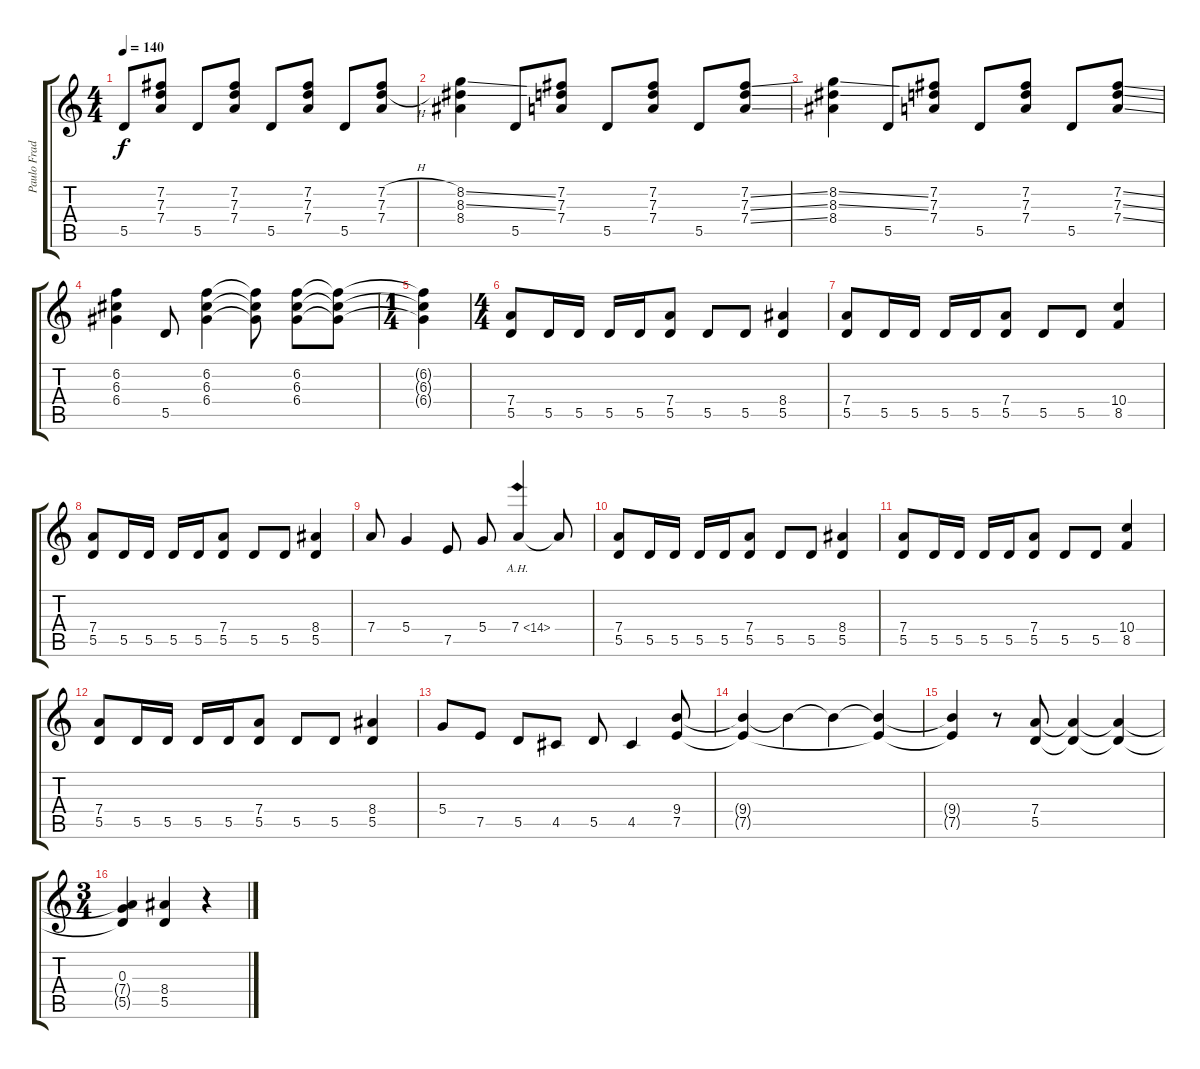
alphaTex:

\track ("Paulo Frade" "Paulo Frad") {instrument distortionguitar}
\staff {score tabs}
\tuning (E4 B3 G3 D3 A2 E2) {hide}
\ts (4 4)
\tempo 140
\clef g2
\ks c
5.5.8{dy f} (7.2 7.3 7.4).8 5.5.8 (7.2 7.3 7.4).8 5.5.8 (7.2 7.3 7.4).8 5.5.8 (7.2{h} 7.3{h} 7.4).8 |
(8.2{ss} 8.3{ss} 8.4).4 5.5.8 (7.2 7.3 7.4).8 5.5.8 (7.2 7.3 7.4).8 5.5.8 (7.2{ss} 7.3{ss} 7.4{ss}).8 |
(8.2{ss} 8.3{ss} 8.4).4 5.5.8 (7.2 7.3 7.4).8 5.5.8 (7.2 7.3 7.4).8 5.5.8 (7.2{ss} 7.3{ss} 7.4{ss}).8 |
(6.2 6.3 6.4).4 5.5.8 (6.2 6.3 6.4).4 (6.2{t} 6.3{t} 6.4{t}).8 (6.2 6.3 6.4).8 (6.2{t} 6.3{t} 6.4{t}).8 |
\ts (1 4)
(6.2{t} 6.3{t} 6.4{t}).4 |
\ts (4 4)
(7.4 5.5).8 5.5.16 5.5.16 5.5.16 5.5.16 (7.4 5.5).8 5.5.8 5.5.8 (8.4 5.5).4 |
(7.4 5.5).8 5.5.16 5.5.16 5.5.16 5.5.16 (7.4 5.5).8 5.5.8 5.5.8 (10.4 8.5).4 |
(7.4 5.5).8 5.5.16 5.5.16 5.5.16 5.5.16 (7.4 5.5).8 5.5.8 5.5.8 (8.4 5.5).4 |
7.4.8 5.4.4 7.5.8 5.4.8 7.4{ah 7}.4 7.4{t}.8 |
(7.4 5.5).8 5.5.16 5.5.16 5.5.16 5.5.16 (7.4 5.5).8 5.5.8 5.5.8 (8.4 5.5).4 |
(7.4 5.5).8 5.5.16 5.5.16 5.5.16 5.5.16 (7.4 5.5).8 5.5.8 5.5.8 (10.4 8.5).4 |
(7.4 5.5).8 5.5.16 5.5.16 5.5.16 5.5.16 (7.4 5.5).8 5.5.8 5.5.8 (8.4 5.5).4 |
5.4.8 7.5.8 5.5.8 4.5.8 5.5.8 4.5.4 (9.4 7.5).8 |
(9.4{t} 7.5{t}).4 9.4{t}.4 9.4{t}.4 (9.4{t} 7.5{t}).4 |
(9.4{t} 7.5{t}).4 r.8 (7.4 5.5).8 (7.4{t} 5.5{t}).4 (7.4{t} 5.5{t}).4 |
\ts (3 4)
(0.3 7.4{t} 5.5{t}).4 (8.4 5.5).4 r.4
